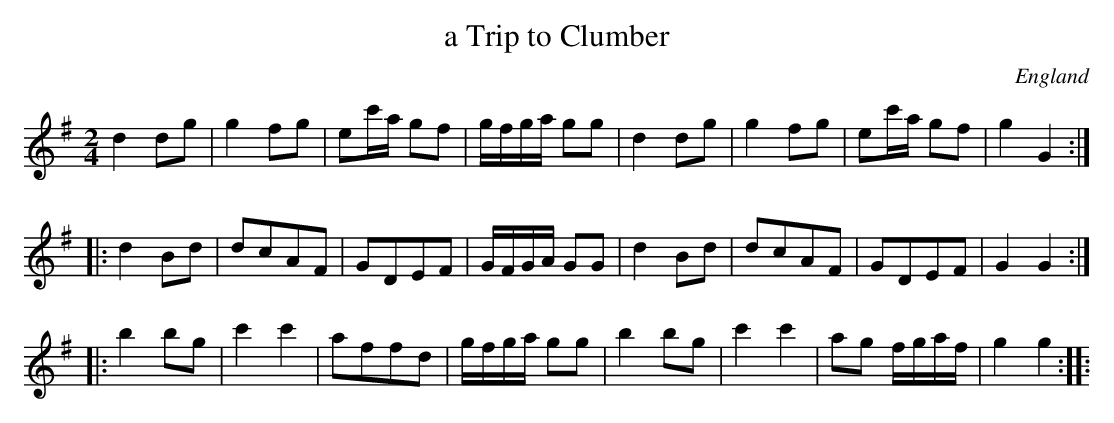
X:1
T:a Trip to Clumber
L:1/8
M:2/4
O:England
K:G major
d2 dg | g2fg | ec'/a/ gf | g/f/g/a/ gg |\
d2 dg | g2fg | ec'/a/ gf | g2G2 ::
d2 Bd | dcAF | GDEF | G/F/G/A/ GG |\
d2 Bd | dcAF | GDEF | G2       G2 ::
b2bg | c'2 c'2 | affd         | g/f/g/a/ gg |\
b2bg | c'2 c'2 | ag  f/g/a/f/ | g2 g2 ::
